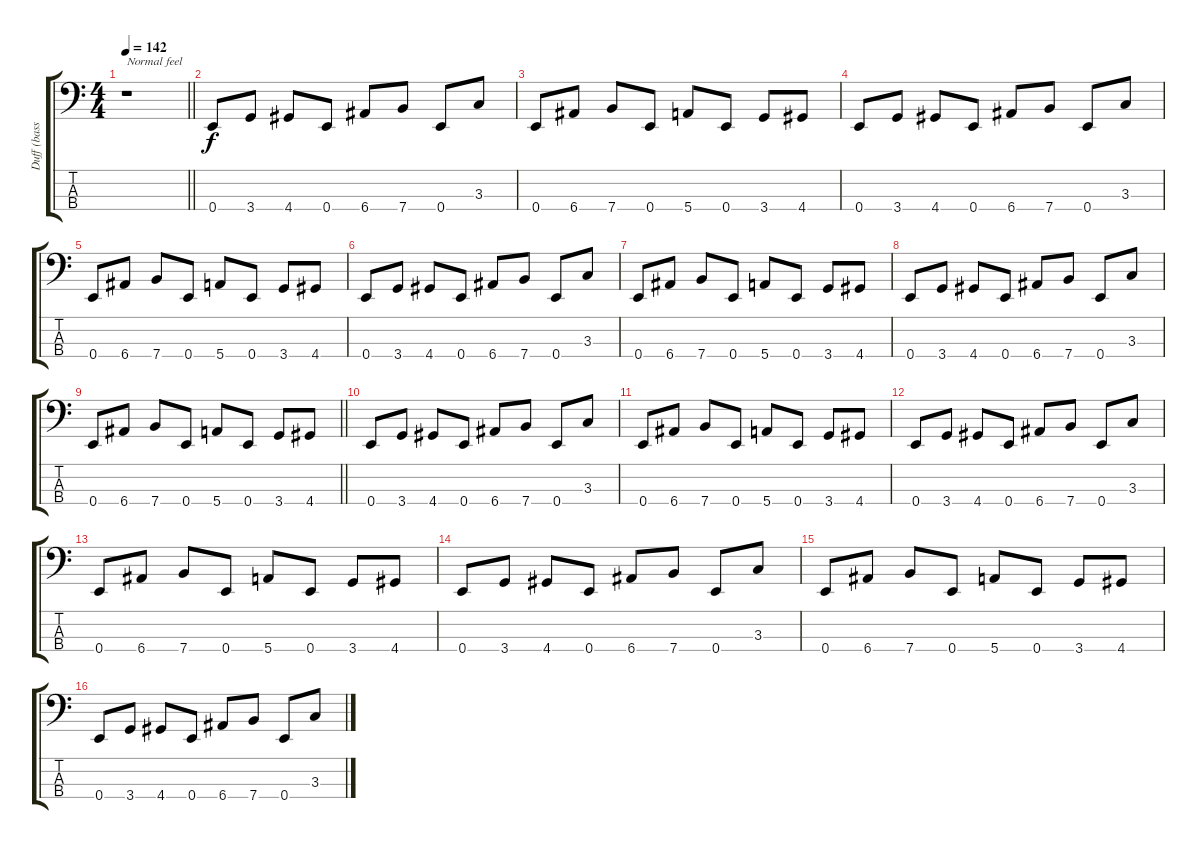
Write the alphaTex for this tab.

\track ("Duff (bass)" "Duff (bass") {instrument electricbassfinger}
\staff {score tabs}
\tuning (G2 D2 A1 E1) {hide}
\ts (4 4)
\tempo 142
\clef f4
\barLineRight lightlight
\ks c
r.1{txt "Normal feel" dy f} |
0.4.8 3.4.8 4.4.8 0.4.8 6.4.8 7.4.8 0.4.8 3.3.8 |
0.4.8 6.4.8 7.4.8 0.4.8 5.4.8 0.4.8 3.4.8 4.4.8 |
0.4.8 3.4.8 4.4.8 0.4.8 6.4.8 7.4.8 0.4.8 3.3.8 |
0.4.8 6.4.8 7.4.8 0.4.8 5.4.8 0.4.8 3.4.8 4.4.8 |
0.4.8 3.4.8 4.4.8 0.4.8 6.4.8 7.4.8 0.4.8 3.3.8 |
0.4.8 6.4.8 7.4.8 0.4.8 5.4.8 0.4.8 3.4.8 4.4.8 |
0.4.8 3.4.8 4.4.8 0.4.8 6.4.8 7.4.8 0.4.8 3.3.8 |
\barLineRight lightlight
0.4.8 6.4.8 7.4.8 0.4.8 5.4.8 0.4.8 3.4.8 4.4.8 |
0.4.8 3.4.8 4.4.8 0.4.8 6.4.8 7.4.8 0.4.8 3.3.8 |
0.4.8 6.4.8 7.4.8 0.4.8 5.4.8 0.4.8 3.4.8 4.4.8 |
0.4.8 3.4.8 4.4.8 0.4.8 6.4.8 7.4.8 0.4.8 3.3.8 |
0.4.8 6.4.8 7.4.8 0.4.8 5.4.8 0.4.8 3.4.8 4.4.8 |
0.4.8 3.4.8 4.4.8 0.4.8 6.4.8 7.4.8 0.4.8 3.3.8 |
0.4.8 6.4.8 7.4.8 0.4.8 5.4.8 0.4.8 3.4.8 4.4.8 |
0.4.8 3.4.8 4.4.8 0.4.8 6.4.8 7.4.8 0.4.8 3.3.8
